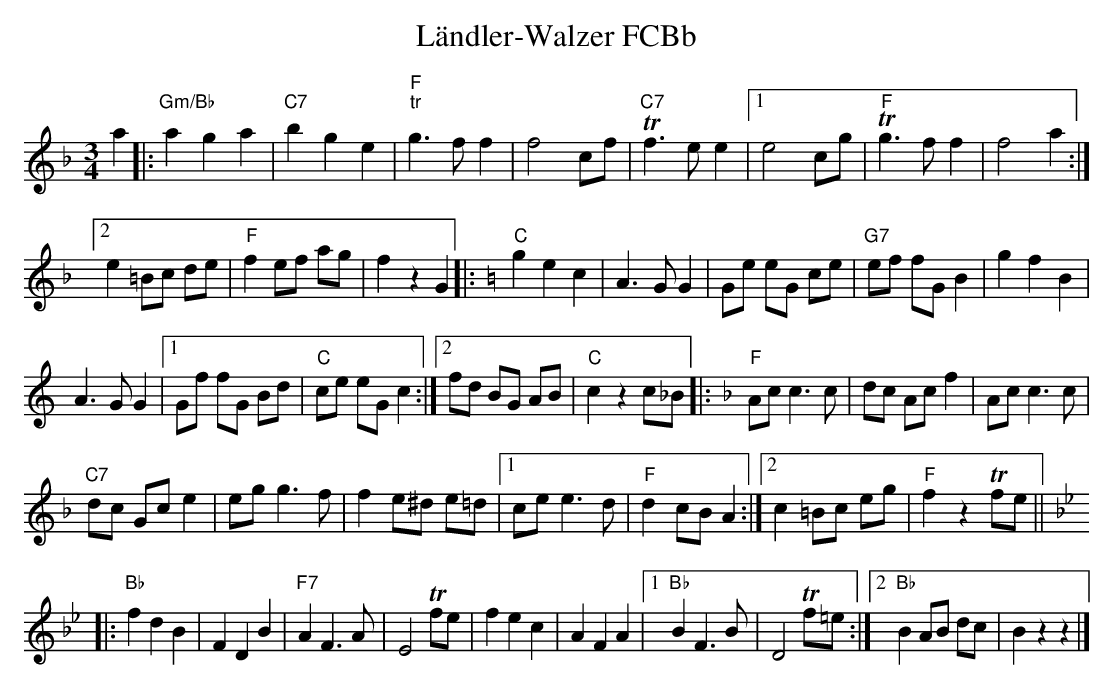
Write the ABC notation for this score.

X:1
T: L\"andler-Walzer FCBb
M:3/4
L:1/4
K:F
a |: "Gm/Bb"aga | "C7"bge |"F""tr"g>ff | f2 c/f/ | "C7"Tf>ee |1 e2 c/g/ | "F"Tg>ff |f2a :|2
e =B/c/ d/e/ | "F"f e/f/ a/g/ | fz G |: [K:C] "C"gec | A>GG | G/e/ e/G/ c/e/ | "G7"e/f/ f/G/ B | gfB |
A>GG |1 G/f/ f/G/ B/d/ | "C"c/e/ e/G/ c :|2 f/d/ B/G/ A/B/ | "C"czc/_B/ |: [K:F] "F"A/c/ c>c | d/c/ A/c/ f | A/c/ c>c |
"C7"d/c/ G/c/ e | e/g/ g>f | f e/^d/ e/=d/ |1 c/e/ e>d | "F"d c/B/ A :|2 c =B/c/ e/g/ | "F"fzTf/e/ || [K:Bb]
|: "Bb"fdB | FDB | "F7"AF>A | E2 Tf/e/ | fec | AFA |1 "Bb"BF>B | D2 Tf/=e/ :|2 "Bb"B A/B/ d/c/ | Bzz |]
